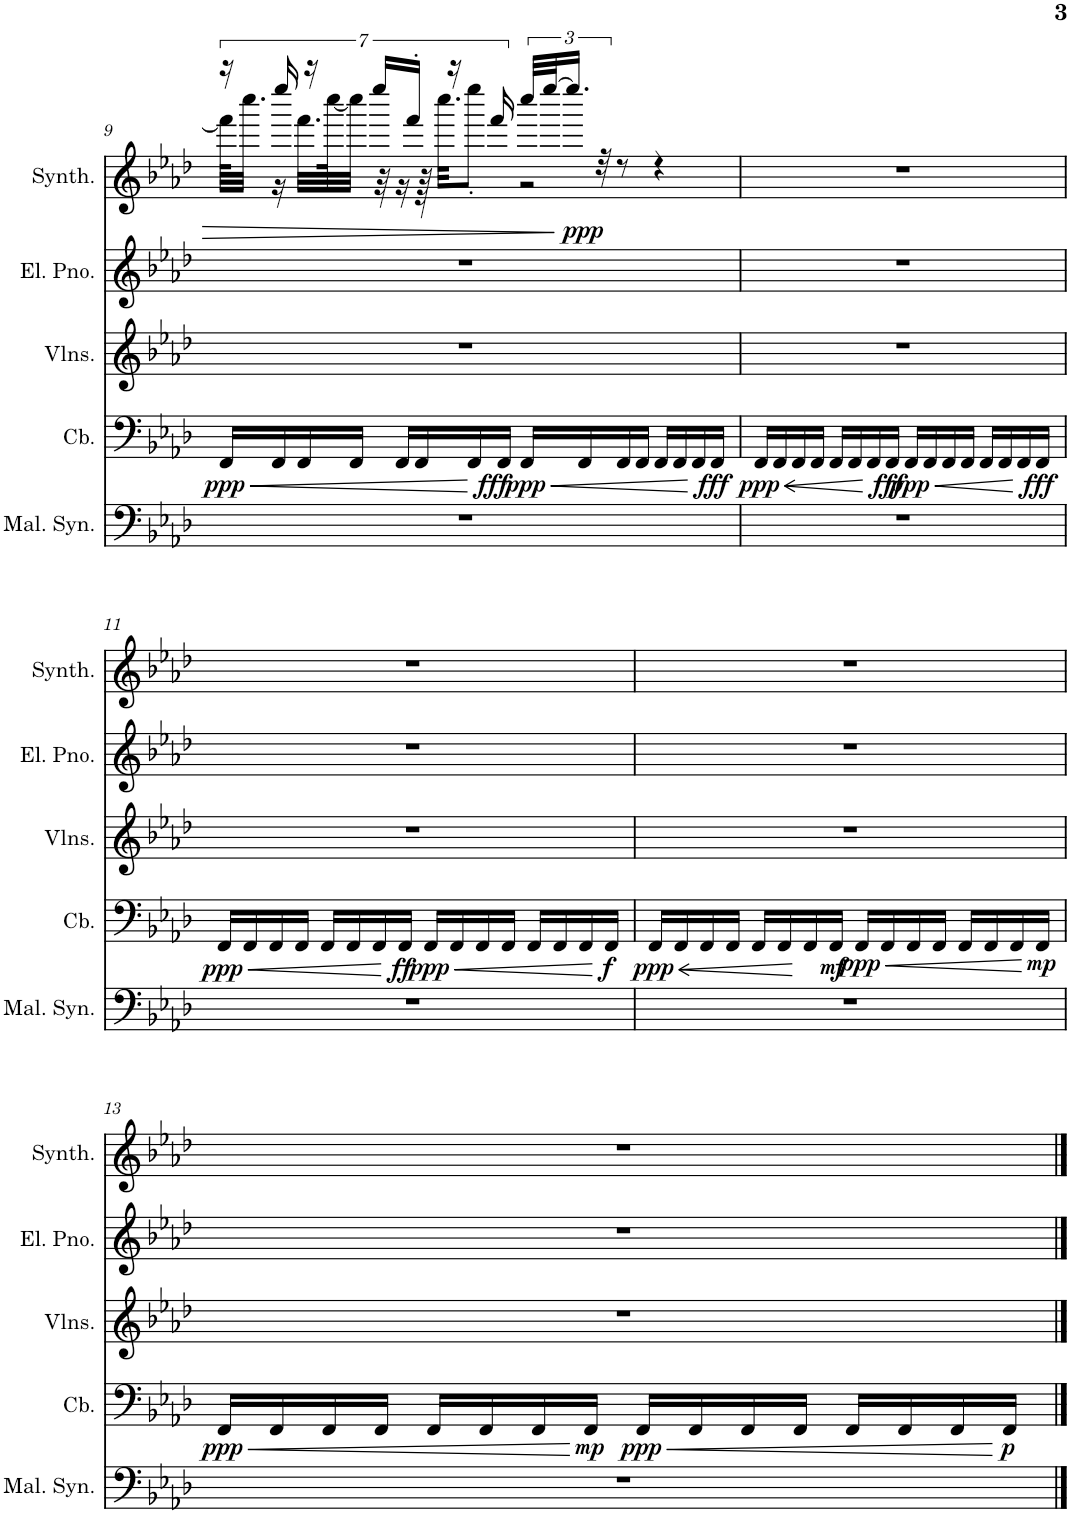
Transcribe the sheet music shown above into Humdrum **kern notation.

**kern	**kern	**dynam	**kern	**kern	**kern	**dynam
*part5	*part4	*part4	*part3	*part2	*part1	*part1
*staff5	*staff4	*staff4	*staff3	*staff2	*staff1	*staff1
*I"Mallet Synthesizer, Bass	*I"Contrabass	*	*I"Violins (section) / Strings	*I"Electric Piano	*I"New Age Synthesizer	*
*I'Mal. Syn.	*I'Cb.	*	*I'Vlns.	*I'El. Pno.	*I'Synth.	*
!!LO:PB:g=z
*clefF4	*clefF4	*	*clefG2	*clefG2	*clefG2	*
*	*Trd7c12	*	*	*	*	*
*k[b-e-a-d-]	*k[b-e-a-d-]	*	*k[b-e-a-d-]	*k[b-e-a-d-]	*k[b-e-a-d-]	*
*M4/4	*M4/4	*	*M4/4	*M4/4	*M4/4	*
=9	=9	=9	=9	=9	=9	=9
!	!	!LO:HP:b	!	!	!	!
*	*	*	*	*	*^	*
!	!	!LO:DY:n=1:b	!	!	!	!	!
*	*^	*	*	*	*	*^	*
1r	16FF/LL	7%2.ryy	< ppp	1r	1r	14r	64fff\KLLL]	2ryy	.
.	.	.	.	.	.	.	32.cccc\JJJ	.	.
.	16FF/	.	.	.	.	.	16r	.	.
.	.	.	.	.	.	14eeee-/	.	.	.
.	16FF/	.	.	.	.	.	32.fff\LLL	.	.
.	.	.	.	.	.	14r	.	.	.
.	.	.	.	.	.	.	[64cccc\K	.	.
.	16FF/JJ	.	.	.	.	.	32cccc\JJJ]	.	.
.	.	.	.	.	.	14eeee-/LL	.	.	.
.	.	.	.	.	.	.	32r	.	.
.	16FF/LL	.	.	.	.	.	16r	.	.
.	.	.	.	.	.	14fff'/JJ	.	.	.
.	16FF/	.	.	.	.	.	64r	.	.
.	.	.	.	.	.	.	32.cccc\KKL	.	.
.	.	.	.	.	.	14r	.	.	.
.	16FF/	.	.	.	.	.	8eeee-'\J	.	.
!	!	!	!LO:DY:n=2:b	!	!	!	!	!	!
.	.	7%4ryy	fff	.	.	14fff/	.	.	.
.	16FF/JJ	.	[	.	.	.	.	.	.
!	!	!	!LO:HP:b	!	!	!	!	!	!
!	!	!	!LO:DY:n=3:b	!	!	!	!	!	!
.	16FF/LL	.	< ppp	.	.	48cccc/LLL	2r	16ryy	.
.	.	.	.	.	.	[48eeee-/J	.	.	.
.	.	.	.	.	.	24.eeee-/JJ]	.	.	.
!	!	!	!	!	!	!	!	!	!LO:DY:b
.	16FF/	.	.	.	.	.	.	4..ryy	ppp
.	.	.	.	.	.	48r	.	.	.
.	16FF/	.	.	.	.	8r	.	.	.
.	16FF/JJ	.	.	.	.	.	.	.	.
.	16FF/LL	.	.	.	.	4r	.	.	.
.	16FF/	.	.	.	.	.	.	.	.
.	16FF/	.	.	.	.	.	.	.	.
!	!	!	!LO:DY:n=4:b	!	!	!	!	!	!
.	16FF/JJ	.	[ fff	.	.	.	.	.	.
=10	=10	=10	=10	=10	=10	=10	=10	=10	=10
!	!	!	!LO:HP:b	!	!	!	!	!	!
!	!	!	!LO:DY:n=1:b	!	!	!	!	!	!
*	*v	*v	*	*	*	*v	*v	*v	*
1r	16FF/LL	< ppp	1r	1r	1r	.
!	!	!LO:HP:b	!	!	!	!
.	16FF/	<	.	.	.	.
.	16FF/	.	.	.	.	.
.	16FF/JJ	.	.	.	.	.
.	16FF/LL	.	.	.	.	.
.	16FF/	.	.	.	.	.
.	16FF/	.	.	.	.	.
!	!	!LO:DY:n=2:b	!	!	!	!
.	16FF/JJ	[ fff	.	.	.	.
!	!	!LO:HP:b	!	!	!	!
!	!	!LO:DY:n=3:b	!	!	!	!
.	16FF/LL	< ppp	.	.	.	.
.	16FF/	.	.	.	.	.
.	16FF/	.	.	.	.	.
.	16FF/JJ	.	.	.	.	.
.	16FF/LL	.	.	.	.	.
.	16FF/	.	.	.	.	.
.	16FF/	.	.	.	.	.
!	!	!LO:DY:n=4:b	!	!	!	!
.	16FF/JJ	[ fff	.	.	.	.
!!LO:LB:g=z
=11	=11	=11	=11	=11	=11	=11
!	!	!LO:HP:b	!	!	!	!
!	!	!LO:DY:n=1:b	!	!	!	!
1r	16FF/LL	< ppp	1r	1r	1r	.
.	16FF/	.	.	.	.	.
.	16FF/	.	.	.	.	.
.	16FF/JJ	.	.	.	.	.
.	16FF/LL	.	.	.	.	.
.	16FF/	.	.	.	.	.
.	16FF/	.	.	.	.	.
!	!	!LO:DY:n=2:b	!	!	!	!
.	16FF/JJ	[ ff	.	.	.	.
!	!	!LO:HP:b	!	!	!	!
!	!	!LO:DY:n=3:b	!	!	!	!
.	16FF/LL	< ppp	.	.	.	.
.	16FF/	.	.	.	.	.
.	16FF/	.	.	.	.	.
.	16FF/JJ	.	.	.	.	.
.	16FF/LL	.	.	.	.	.
.	16FF/	.	.	.	.	.
.	16FF/	.	.	.	.	.
!	!	!LO:DY:n=4:b	!	!	!	!
.	16FF/JJ	[ f	.	.	.	.
.	.	[	.	.	.	.
=12	=12	=12	=12	=12	=12	=12
!	!	!LO:HP:b	!	!	!	!
!	!	!LO:DY:n=1:b	!	!	!	!
1r	16FF/LL	< ppp	1r	1r	1r	.
!	!	!LO:HP:b	!	!	!	!
.	16FF/	<	.	.	.	.
.	16FF/	.	.	.	.	.
.	16FF/JJ	.	.	.	.	.
.	16FF/LL	.	.	.	.	.
.	16FF/	.	.	.	.	.
.	16FF/	.	.	.	.	.
!	!	!LO:DY:n=2:b	!	!	!	!
.	16FF/JJ	[ mf	.	.	.	.
!	!	!LO:HP:b	!	!	!	!
!	!	!LO:DY:n=3:b	!	!	!	!
.	16FF/LL	< ppp	.	.	.	.
.	16FF/	.	.	.	.	.
.	16FF/	.	.	.	.	.
.	16FF/JJ	.	.	.	.	.
.	16FF/LL	.	.	.	.	.
.	16FF/	.	.	.	.	.
.	16FF/	.	.	.	.	.
!	!	!LO:DY:n=4:b	!	!	!	!
.	16FF/JJ	[ mp	.	.	.	.
!!LO:LB:g=z
=13	=13	=13	=13	=13	=13	=13
!	!	!LO:HP:b	!	!	!	!
!	!	!LO:DY:n=1:b	!	!	!	!
1r	16FF/LL	< ppp	1r	1r	1r	.
.	16FF/	.	.	.	.	.
.	16FF/	.	.	.	.	.
.	16FF/JJ	.	.	.	.	.
.	16FF/LL	.	.	.	.	.
.	16FF/	.	.	.	.	.
.	16FF/	.	.	.	.	.
!	!	!LO:DY:n=2:b	!	!	!	!
.	16FF/JJ	[ mp	.	.	.	.
!	!	!LO:DY:n=3:b	!	!	!	!
.	16FF/LL	ppp	.	.	.	.
.	16FF/	.	.	.	.	.
.	16FF/	.	.	.	.	.
.	16FF/JJ	.	.	.	.	.
.	16FF/LL	.	.	.	.	.
.	16FF/	.	.	.	.	.
.	16FF/	.	.	.	.	.
!	!	!LO:DY:n=4:b	!	!	!	!
.	16FF/JJ	[ p	.	.	.	.
==	==	==	==	==	==	==
*-	*-	*-	*-	*-	*-	*-
